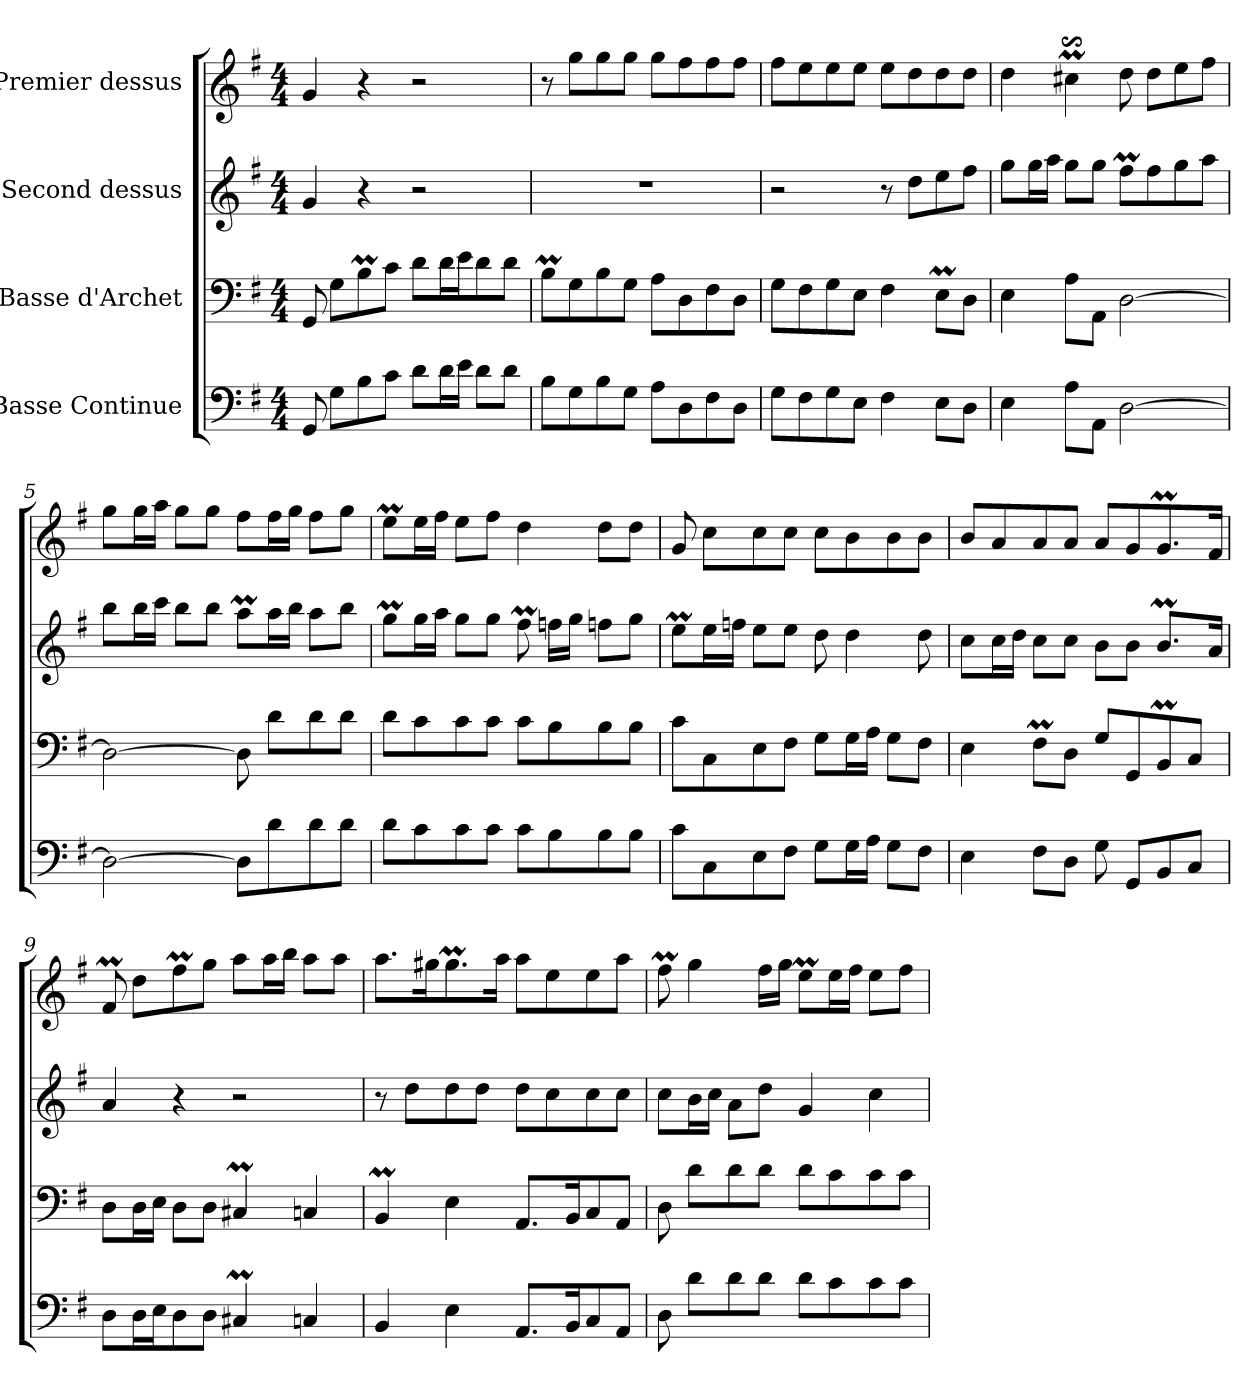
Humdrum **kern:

**kern	**kern	**kern	**kern
*part4	*part3	*part2	*part1
*staff4	*staff3	*staff2	*staff1
*I"Basse Continue	*I"Basse d'Archet	*I"Second dessus	*I"Premier dessus
*clefF4	*clefF4	*clefG2	*clefG2
*k[f#]	*k[f#]	*k[f#]	*k[f#]
*G:	*G:	*G:	*G:
*M4/4	*M4/4	*M4/4	*M4/4
=1	=1	=1	=1
8GG/	8GG/	4g/	4g/
8G\L	8G\L	.	.
8B\	8Bm\	4r	4r
8c\J	8c\J	.	.
8d\L	8d\L	2r	2r
16d\L	16d\L	.	.
16e\JJ	16e\J	.	.
8d\L	8d\	.	.
8d\J	8d\J	.	.
=2	=2	=2	=2
8B\L	8Bm\L	1r	8r
8G\	8G\	.	8gg\L
8B\	8B\	.	8gg\
8G\J	8G\J	.	8gg\J
8A\L	8A\L	.	8gg\L
8D\	8D\	.	8ff#\
8F#\	8F#\	.	8ff#\
8D\J	8D\J	.	8ff#\J
=3	=3	=3	=3
8G\L	8G\L	2r	8ff#\L
8F#\	8F#\	.	8ee\
8G\	8G\	.	8ee\
8E\J	8E\J	.	8ee\J
4F#\	4F#\	8r	8ee\L
.	.	8dd\L	8dd\
8E\L	8EM\L	8ee\	8dd\
8D\J	8D\J	8ff#\J	8dd\J
=4	=4	=4	=4
4E\	4E\	8gg\L	4dd\
.	.	16gg\L	.
.	.	16aa\JJ	.
8A\L	8A\L	8gg\L	4cc#Xs$sSm\
8AA\J	8AA\J	8gg\J	.
[2D\	[2D\	8ff#m\L	8dd\
.	.	8ff#\	8dd\L
.	.	8gg\	8ee\
.	.	8aa\J	8ff#\J
!!LO:LB:g=z
=5	=5	=5	=5
2D\_	2D\_	8bb\L	8gg\L
.	.	16bb\L	16gg\L
.	.	16ccc\JJ	16aa\JJ
.	.	8bb\L	8gg\L
.	.	8bb\J	8gg\J
8D\L]	8D\]	8aaM\L	8ff#\L
8d\	8d\L	16aa\L	16ff#\L
.	.	16bb\JJ	16gg\JJ
8d\	8d\	8aa\L	8ff#\L
8d\J	8d\J	8bb\J	8gg\J
=6	=6	=6	=6
8d\L	8d\L	8ggM\L	8eeM\L
8c\	8c\	16gg\L	16ee\L
.	.	16aa\JJ	16ff#\JJ
8c\	8c\	8gg\L	8ee\L
8c\J	8c\J	8gg\J	8ff#\J
8c\L	8c\L	8ff#m\	4dd\
8B\	8B\	16ffn\LL	.
.	.	16gg\JJ	.
8B\	8B\	8ffn\L	8dd\L
8B\J	8B\J	8gg\J	8dd\J
=7	=7	=7	=7
8c\L	8c\L	8eeM\L	8g/
8C\	8C\	16ee\L	8cc\L
.	.	16ffn\JJ	.
8E\	8E\	8ee\L	8cc\
8F#\J	8F#\J	8ee\J	8cc\J
8G\L	8G\L	8dd\	8cc\L
16G\L	16G\L	4dd\	8b\
16A\JJ	16A\JJ	.	.
8G\L	8G\L	.	8b\
8F#\J	8F#\J	8dd\	8b\J
=8	=8	=8	=8
4E\	4E\	8cc\L	8b/L
.	.	16cc\L	8a/
.	.	16dd\JJ	.
8F#\L	8F#m\L	8cc\L	8a/
8D\J	8D\J	8cc\J	8a/J
8G\	8G/L	8b\L	8a/L
8GG/L	8GG/	8b\J	8g/
8BB/	8BBm/	8.bm/L	8.gM/
8C/J	8C/J	.	.
.	.	16a/Jk	16f#/Jk
!!LO:LB:g=z
=9	=9	=9	=9
8D\L	8D\L	4a/	8f#m/
16D\L	16D\L	.	8dd\L
16E\J	16E\JJ	.	.
8D\	8D\L	4r	8ff#m\
8D\J	8D\J	.	8gg\J
4C#Xm/	4C#Xm/	2r	8aa\L
.	.	.	16aa\L
.	.	.	16bb\JJ
4Cn/	4Cn/	.	8aa\L
.	.	.	8aa\J
=10	=10	=10	=10
4BB/	4BBm/	8r	8.aa\L
.	.	8dd\L	.
.	.	.	16gg#X\k
4E\	4E\	8dd\	8.gg#m\
.	.	8dd\J	.
.	.	.	16aa\Jk
8.AA/L	8.AA/L	8dd\L	8aa\L
.	.	8cc\	8ee\
16BB/k	16BB/k	.	.
8C/	8C/	8cc\	8ee\
8AA/J	8AA/J	8cc\J	8aa\J
=11	=11	=11	=11
8D\	8D\	8cc\L	8ff#m\
8d\L	8d\L	16b\L	4gg\
.	.	16cc\JJ	.
8d\	8d\	8a\L	.
8d\J	8d\J	8dd\J	16ff#\LL
.	.	.	16gg\JJ
8d\L	8d\L	4g/	8eeM\L
8c\	8c\	.	16ee\L
.	.	.	16ff#\JJ
8c\	8c\	4cc\	8ee\L
8c\J	8c\J	.	8ff#\J
=	=	=	=
*-	*-	*-	*-
